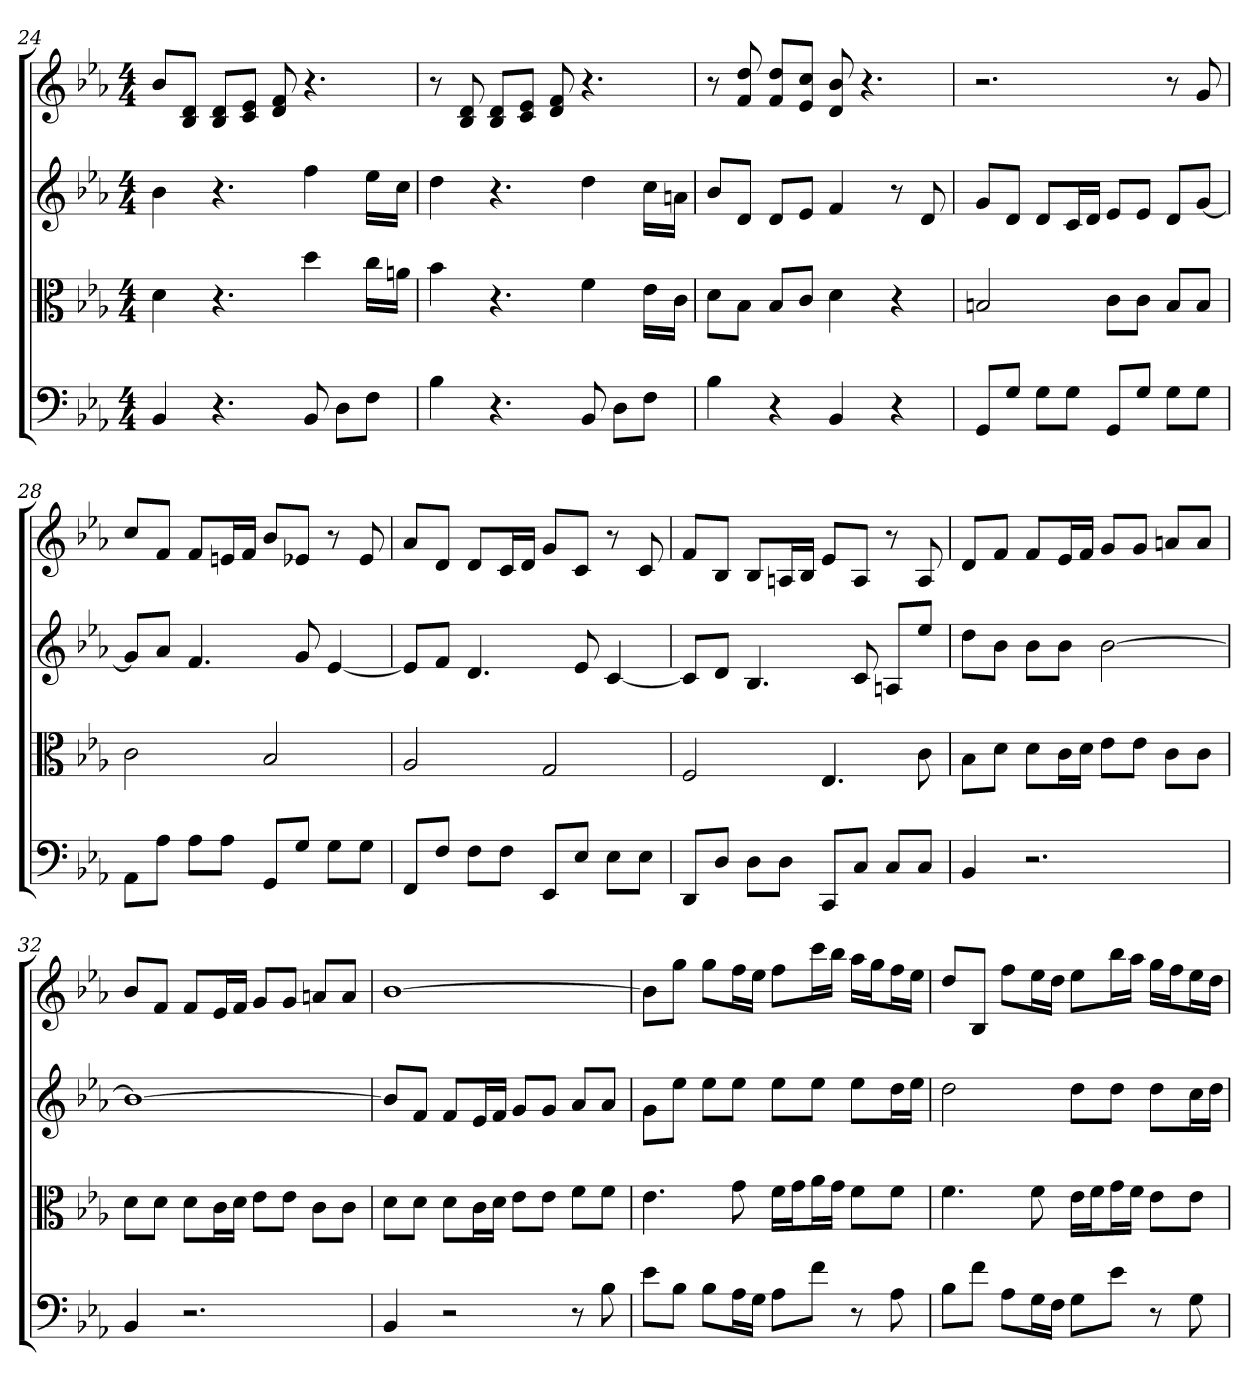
**kern	**kern	**kern	**kern
*part4	*part3	*part2	*part1
*staff4	*staff3	*staff2	*staff1
*clefF4	*clefC3	*	*
*k[b-e-a-]	*k[b-e-a-]	*k[b-e-a-]	*k[b-e-a-]
*E-:	*E-:	*E-:	*E-:
*M4/4	*M4/4	*M4/4	*M4/4
=24	=24	=24	=24
4BB-	4d	4b-	8b-L
.	.	.	8B- 8dJ
4.r	4.r	4.r	8B- 8dL
.	.	.	8c 8e-J
.	.	.	8d 8f
8BB-	4dd	4ff	4.r
8D\L	.	.	.
8F\J	16cc\LL	16ee-LL	.
.	16an\JJ	16ccJJ	.
=25	=25	=25	=25
4B-	4b-	4dd	8r
.	.	.	8B- 8d
4.r	4.r	4.r	8B- 8dL
.	.	.	8c 8e-J
.	.	.	8d 8f
8BB-	4f	4dd	4.r
8D\L	.	.	.
8F\J	16e-\LL	16ccLL	.
.	16c\JJ	16anJJ	.
=26	=26	=26	=26
4B-	8d\L	8b-L	8r
.	8B-\J	8dJ	8f 8dd
4r	8B-/L	8dL	8f 8ddL
.	8c/J	8e-J	8e- 8ccJ
4BB-	4d	4f	8d 8b-
.	.	.	4.r
4r	4r	8r	.
.	.	8d	.
=27	=27	=27	=27
8GG/L	2Bn	8gL	2.r
8G/J	.	8dJ	.
8G\L	.	8dL	.
8G\J	.	16cL	.
.	.	16dJJ	.
8GG/L	8c\L	8e-L	.
8G/J	8c\J	8e-J	.
8G\L	8B/L	8dL	8r
8G\J	8B/J	[8gJ	8g
=28	=28	=28	=28
8AA-\L	2c	8gL]	8ccL
8A-\J	.	8a-J	8fJ
8A-\L	.	4.f	8fL
8A-\J	.	.	16enL
.	.	.	16fJJ
8GG/L	2B-	.	8b-L
8G/J	.	8g	8e-XJ
8G\L	.	[4e-	8r
8G\J	.	.	8e-
=29	=29	=29	=29
8FF/L	2A-	8e-L]	8a-L
8F/J	.	8fJ	8dJ
8F\L	.	4.d	8dL
8F\J	.	.	16cL
.	.	.	16dJJ
8EE-/L	2G	.	8gL
8E-/J	.	8e-	8cJ
8E-\L	.	[4c	8r
8E-\J	.	.	8c
=30	=30	=30	=30
8DD/L	2F	8cL]	8fL
8D/J	.	8dJ	8B-J
8D\L	.	4.B-	8B-L
8D\J	.	.	16AnL
.	.	.	16B-JJ
8CC/L	4.E-	.	8e-L
8C/J	.	8c	8AJ
8C/L	.	8AnL	8r
8C/J	8c	8ee-J	8A
=31	=31	=31	=31
4BB-	8B-\L	8ddL	8dL
.	8d\J	8b-J	8fJ
2.r	8d\L	8b-L	8fL
.	16c\L	8b-J	16e-L
.	16d\JJ	.	16fJJ
.	8e-\L	[2b-	8gL
.	8e-\J	.	8gJ
.	8c\L	.	8anL
.	8c\J	.	8aJ
=32	=32	=32	=32
4BB-	8d\L	1b-_	8b-L
.	8d\J	.	8fJ
2.r	8d\L	.	8fL
.	16c\L	.	16e-L
.	16d\JJ	.	16fJJ
.	8e-\L	.	8gL
.	8e-\J	.	8gJ
.	8c\L	.	8anL
.	8c\J	.	8aJ
=33	=33	=33	=33
4BB-	8d\L	8b-L]	[1b-
.	8d\J	8fJ	.
2r	8d\L	8fL	.
.	16c\L	16e-L	.
.	16d\JJ	16fJJ	.
.	8e-\L	8gL	.
.	8e-\J	8gJ	.
8r	8f\L	8a-L	.
8B-	8f\J	8a-J	.
=34	=34	=34	=34
8e-\L	4.e-	8gL	8b-L]
8B-\J	.	8ee-J	8ggJ
8B-\L	.	8ee-L	8ggL
16A-\L	8g	8ee-J	16ffL
16G\JJ	.	.	16ee-JJ
8A-\L	16f\LL	8ee-L	8ffL
.	16g\J	.	.
8f\J	16a-\L	8ee-J	16cccL
.	16g\JJ	.	16bb-JJ
8r	8f\L	8ee-L	16aa-LL
.	.	.	16ggJ
8A-	8f\J	16ddL	16ffL
.	.	16ee-JJ	16ee-JJ
=35	=35	=35	=35
8B-\L	4.f	2dd	8ddL
8f\J	.	.	8B-J
8A-\L	.	.	8ffL
16G\L	8f	.	16ee-L
16F\JJ	.	.	16ddJJ
8G\L	16e-\LL	8ddL	8ee-L
.	16f\J	.	.
8e-\J	16g\L	8ddJ	16bb-L
.	16f\JJ	.	16aa-JJ
8r	8e-\L	8ddL	16ggLL
.	.	.	16ffJ
8G	8e-\J	16ccL	16ee-L
.	.	16ddJJ	16ddJJ
=	=	=	=
*-	*-	*-	*-
